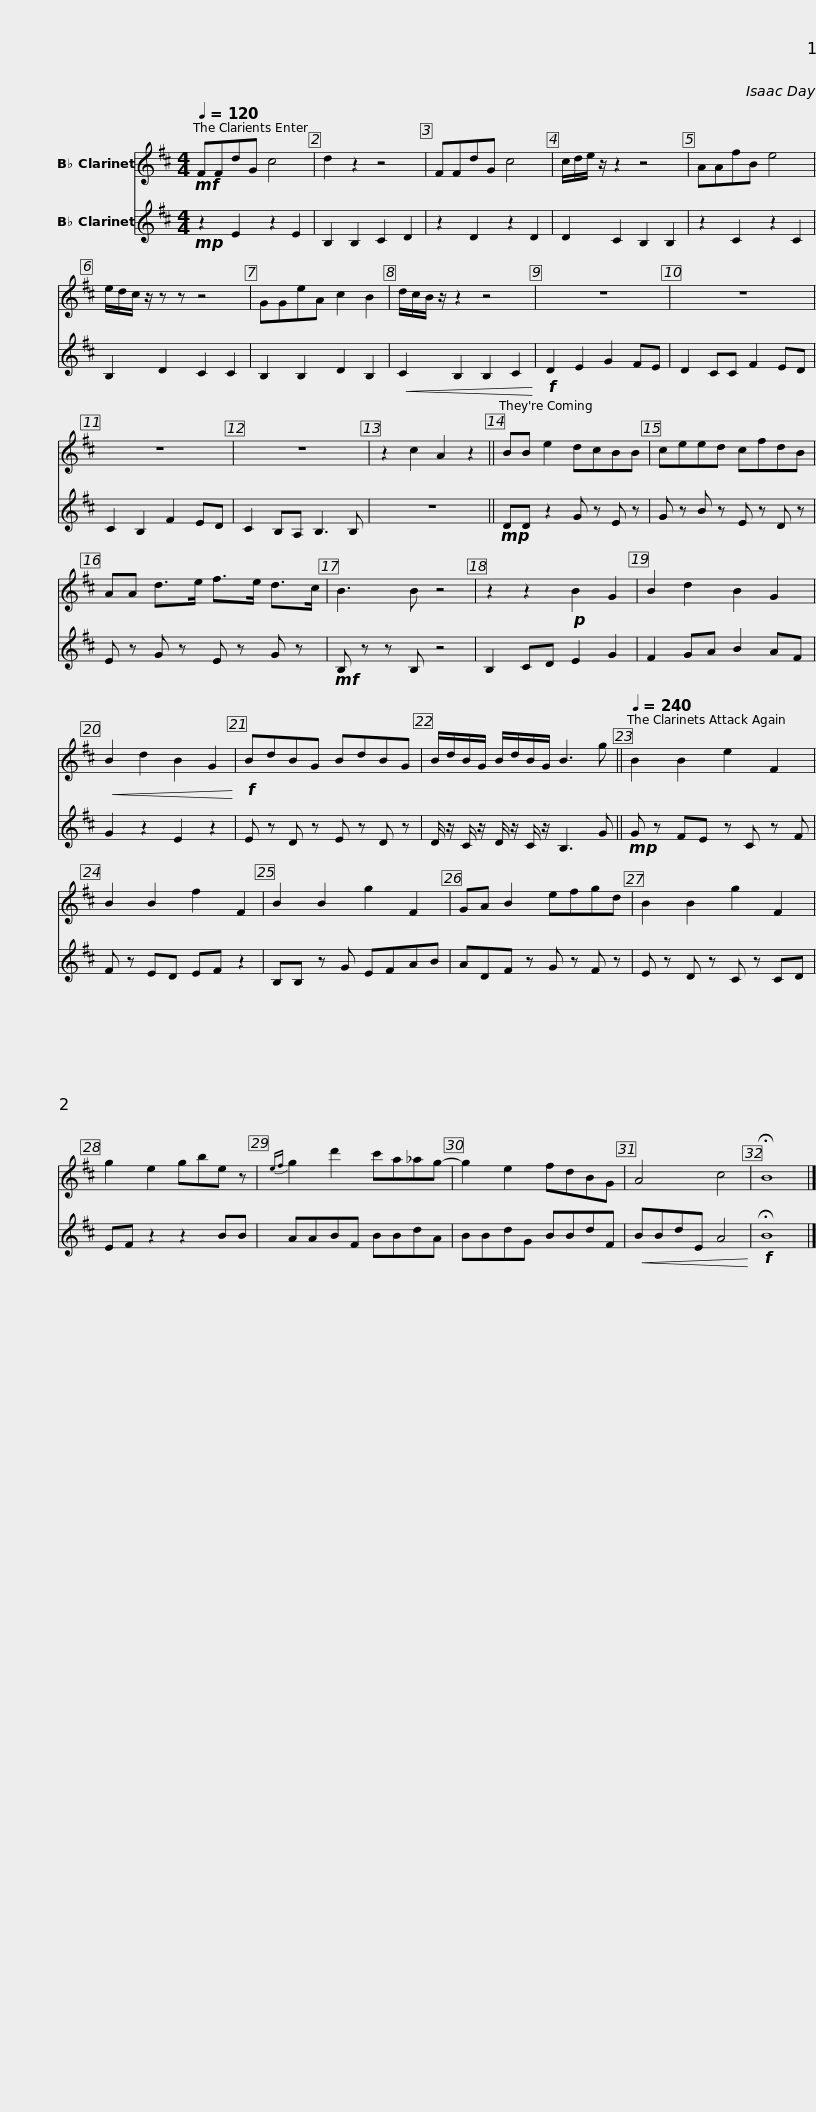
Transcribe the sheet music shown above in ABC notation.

X:1
%%score 1 2
L:1/8
Q:1/4=120
M:4/4
I:linebreak $
K:none
V:1 treble transpose=-2
V:2 treble transpose=-2
V:1
[K:D]!mf! FFdG c4 | d2 z2 z4 | FFdG c4 | c/d/e/ z/ z2 z4 | AAfB e4 | %5
 e/d/c/ z/ z z z4 |$ GGeA c2 B2 | d/c/B/ z/ z2 z4 | z8 | z8 | %10
 z8 | z8 |$ z2 c2 A2 z2 || BB e2 dcBB | ceed cfdB | %15
 AA d>e f>e d>c | B3 B z4 |$ z2 z2!p! B2 G2 | B2 d2 B2 G2 |!<(! B2 d2 B2 G2!<)! | %20
!f! BdBG BdBG | B/d/B/G/ B/d/B/G/ B3 g ||$[Q:1/4=240] B2 B2 e2 F2 | B2 B2 f2 F2 | B2 B2 g2 F2 | %25
 GA B2 efgd | B2 B2 g2 F2 |$ g2 e2 gbe z |{ef} g2 d'2 c'a_ag- | g2 e2 fdBG | %30
 A4 c4 | !fermata!B8 |] %32
V:2
[K:D]!mp! z2 E2 z2 E2 | B,2 B,2 C2 D2 | z2 D2 z2 D2 | D2 C2 B,2 B,2 | z2 C2 z2 C2 | %5
 B,2 D2 C2 C2 |$ B,2 B,2 D2 B,2 |!<(! C2 B,2 B,2 C2!<)! |!f! D2 E2 G2 FE | D2 CC F2 ED | %10
 C2 B,2 F2 ED | C2 B,A, B,3 B, |$ z8 ||!mp! DD z2 G z E z | G z B z E z D z | %15
 E z G z E z G z |!mf! B, z z B, z4 |$ B,2 CD E2 G2 | F2 GA B2 AF | G2 z2 E2 z2 | %20
 E z D z E z D z | D/ z/ C/ z/ D/ z/ C/ z/ B,3 G ||$!mp! G z FE z C z F | F z ED EF z2 | B,B, z G EFAB | %25
 ADF z G z F z | E z D z C z CD |$ EF z2 z2 BB | AABF BBdA | BBdG BBdF | %30
!<(! BBdE A4!<)! |!f! !fermata!B8 |] %32
